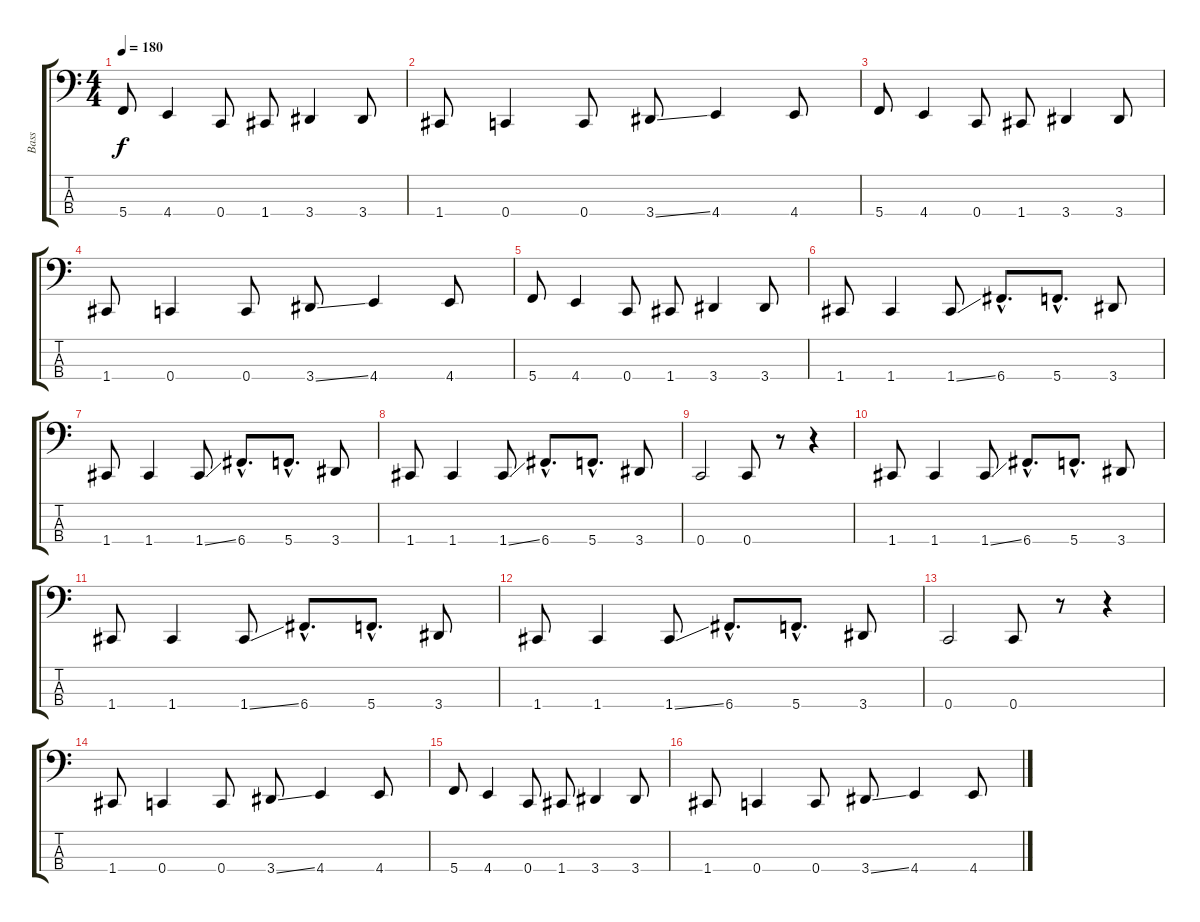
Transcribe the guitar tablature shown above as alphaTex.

\track ("Bass" "Bass") {instrument electricbasspick}
\staff {score tabs}
\tuning (F2 C2 G1 C1) {hide}
\ts (4 4)
\tempo 180
\clef f4
\ks c
5.4.8{dy f} 4.4.4 0.4.8 1.4.8 3.4.4 3.4.8 |
1.4.8 0.4.4 0.4.8 3.4{ss}.8 4.4.4 4.4.8 |
5.4.8 4.4.4 0.4.8 1.4.8 3.4.4 3.4.8 |
1.4.8 0.4.4 0.4.8 3.4{ss}.8 4.4.4 4.4.8 |
5.4.8 4.4.4 0.4.8 1.4.8 3.4.4 3.4.8 |
1.4.8 1.4.4 1.4{ss}.8 6.4{hac}.8{d} 5.4{hac}.8{d} 3.4.8 |
1.4.8 1.4.4 1.4{ss}.8 6.4{hac}.8{d} 5.4{hac}.8{d} 3.4.8 |
1.4.8 1.4.4 1.4{ss}.8 6.4{hac}.8{d} 5.4{hac}.8{d} 3.4.8 |
0.4.2 0.4.8 r.8 r.4 |
1.4.8 1.4.4 1.4{ss}.8 6.4{hac}.8{d} 5.4{hac}.8{d} 3.4.8 |
1.4.8 1.4.4 1.4{ss}.8 6.4{hac}.8{d} 5.4{hac}.8{d} 3.4.8 |
1.4.8 1.4.4 1.4{ss}.8 6.4{hac}.8{d} 5.4{hac}.8{d} 3.4.8 |
0.4.2 0.4.8 r.8 r.4 |
1.4.8 0.4.4 0.4.8 3.4{ss}.8 4.4.4 4.4.8 |
5.4.8 4.4.4 0.4.8 1.4.8 3.4.4 3.4.8 |
1.4.8 0.4.4 0.4.8 3.4{ss}.8 4.4.4 4.4.8
